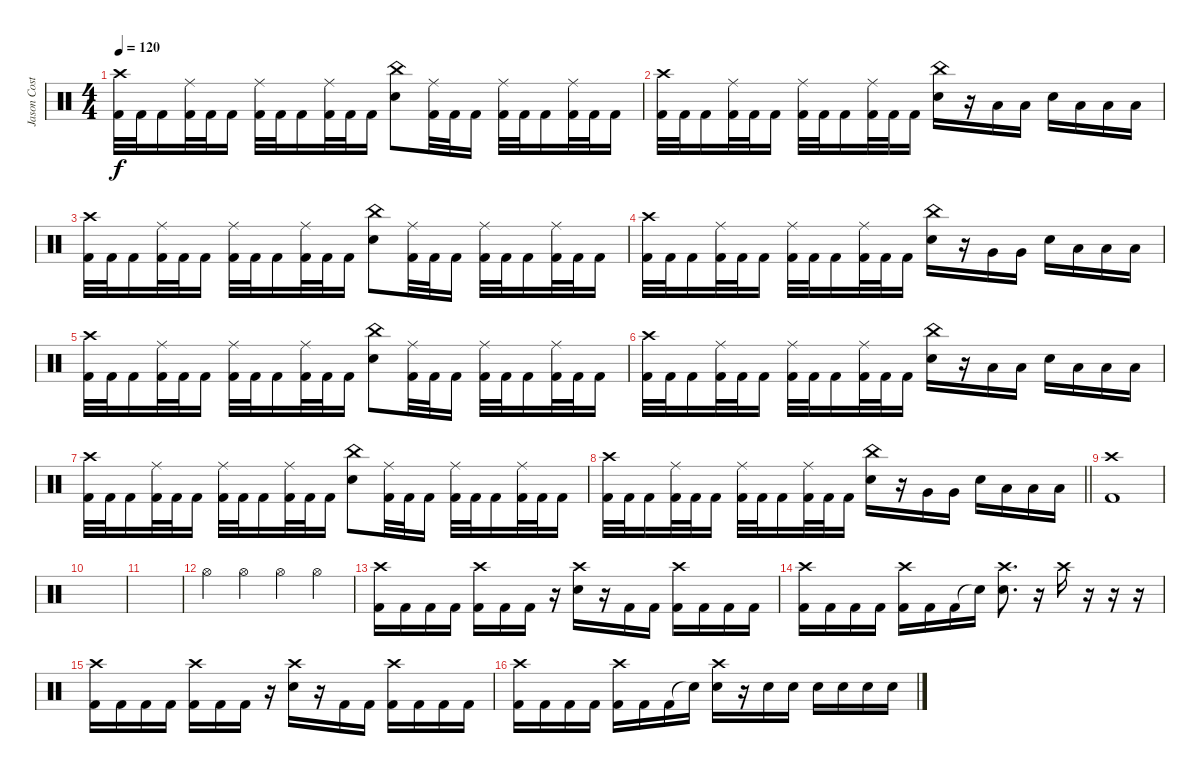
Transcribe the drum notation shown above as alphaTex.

\track ("Jason Costa" "Jason Cost") {instrument percussion}
\staff {score}
\articulation defaults
\ts (4 4)
\section ("" "")
\tempo 120
\clef neutral
\ks c
("Crash high (hit)" "Kick (hit) 2").32{dy f} "Kick (hit) 2".32 "Kick (hit) 2".16 ("Ride (middle)" "Kick (hit) 2").32 "Kick (hit) 2".32 "Kick (hit) 2".16 ("Ride (middle)" "Kick (hit) 2").32 "Kick (hit) 2".32 "Kick (hit) 2".16 ("Ride (middle)" "Kick (hit) 2").32 "Kick (hit) 2".32 "Kick (hit) 2".16 ("China (hit)" "Electric Snare (hit)").8 ("Ride (middle)" "Kick (hit) 2").32 "Kick (hit) 2".32 "Kick (hit) 2".16 ("Ride (middle)" "Kick (hit) 2").32 "Kick (hit) 2".32 "Kick (hit) 2".16 ("Ride (middle)" "Kick (hit) 2").32 "Kick (hit) 2".32 "Kick (hit) 2".16 |
("Crash high (hit)" "Kick (hit) 2").32 "Kick (hit) 2".32 "Kick (hit) 2".16 ("Ride (middle)" "Kick (hit) 2").32 "Kick (hit) 2".32 "Kick (hit) 2".16 ("Ride (middle)" "Kick (hit) 2").32 "Kick (hit) 2".32 "Kick (hit) 2".16 ("Ride (middle)" "Kick (hit) 2").32 "Kick (hit) 2".32 "Kick (hit) 2".16 ("China (hit)" "Electric Snare (hit)").16 r.16 "Low Floor Tom (hit)".16 "Low Floor Tom (hit)".16 "Electric Snare (hit)".16 "Low Floor Tom (hit)".16 "Low Floor Tom (hit)".16 "Low Floor Tom (hit)".16 |
("Crash high (hit)" "Kick (hit) 2").32 "Kick (hit) 2".32 "Kick (hit) 2".16 ("Ride (middle)" "Kick (hit) 2").32 "Kick (hit) 2".32 "Kick (hit) 2".16 ("Ride (middle)" "Kick (hit) 2").32 "Kick (hit) 2".32 "Kick (hit) 2".16 ("Ride (middle)" "Kick (hit) 2").32 "Kick (hit) 2".32 "Kick (hit) 2".16 ("China (hit)" "Electric Snare (hit)").8 ("Ride (middle)" "Kick (hit) 2").32 "Kick (hit) 2".32 "Kick (hit) 2".16 ("Ride (middle)" "Kick (hit) 2").32 "Kick (hit) 2".32 "Kick (hit) 2".16 ("Ride (middle)" "Kick (hit) 2").32 "Kick (hit) 2".32 "Kick (hit) 2".16 |
("Crash high (hit)" "Kick (hit) 2").32 "Kick (hit) 2".32 "Kick (hit) 2".16 ("Ride (middle)" "Kick (hit) 2").32 "Kick (hit) 2".32 "Kick (hit) 2".16 ("Ride (middle)" "Kick (hit) 2").32 "Kick (hit) 2".32 "Kick (hit) 2".16 ("Ride (middle)" "Kick (hit) 2").32 "Kick (hit) 2".32 "Kick (hit) 2".16 ("China (hit)" "Electric Snare (hit)").16 r.16 "Very Low Tom (hit)".16 "Very Low Tom (hit)".16 "Electric Snare (hit)".16 "Low Floor Tom (hit)".16 "Low Floor Tom (hit)".16 "Low Floor Tom (hit)".16 |
("Crash high (hit)" "Kick (hit) 2").32 "Kick (hit) 2".32 "Kick (hit) 2".16 ("Ride (middle)" "Kick (hit) 2").32 "Kick (hit) 2".32 "Kick (hit) 2".16 ("Ride (middle)" "Kick (hit) 2").32 "Kick (hit) 2".32 "Kick (hit) 2".16 ("Ride (middle)" "Kick (hit) 2").32 "Kick (hit) 2".32 "Kick (hit) 2".16 ("China (hit)" "Electric Snare (hit)").8 ("Ride (middle)" "Kick (hit) 2").32 "Kick (hit) 2".32 "Kick (hit) 2".16 ("Ride (middle)" "Kick (hit) 2").32 "Kick (hit) 2".32 "Kick (hit) 2".16 ("Ride (middle)" "Kick (hit) 2").32 "Kick (hit) 2".32 "Kick (hit) 2".16 |
("Crash high (hit)" "Kick (hit) 2").32 "Kick (hit) 2".32 "Kick (hit) 2".16 ("Ride (middle)" "Kick (hit) 2").32 "Kick (hit) 2".32 "Kick (hit) 2".16 ("Ride (middle)" "Kick (hit) 2").32 "Kick (hit) 2".32 "Kick (hit) 2".16 ("Ride (middle)" "Kick (hit) 2").32 "Kick (hit) 2".32 "Kick (hit) 2".16 ("China (hit)" "Electric Snare (hit)").16 r.16 "Low Floor Tom (hit)".16 "Low Floor Tom (hit)".16 "Electric Snare (hit)".16 "Low Floor Tom (hit)".16 "Low Floor Tom (hit)".16 "Low Floor Tom (hit)".16 |
("Crash high (hit)" "Kick (hit) 2").32 "Kick (hit) 2".32 "Kick (hit) 2".16 ("Ride (middle)" "Kick (hit) 2").32 "Kick (hit) 2".32 "Kick (hit) 2".16 ("Ride (middle)" "Kick (hit) 2").32 "Kick (hit) 2".32 "Kick (hit) 2".16 ("Ride (middle)" "Kick (hit) 2").32 "Kick (hit) 2".32 "Kick (hit) 2".16 ("China (hit)" "Electric Snare (hit)").8 ("Ride (middle)" "Kick (hit) 2").32 "Kick (hit) 2".32 "Kick (hit) 2".16 ("Ride (middle)" "Kick (hit) 2").32 "Kick (hit) 2".32 "Kick (hit) 2".16 ("Ride (middle)" "Kick (hit) 2").32 "Kick (hit) 2".32 "Kick (hit) 2".16 |
\barLineRight lightlight
("Crash high (hit)" "Kick (hit) 2").32 "Kick (hit) 2".32 "Kick (hit) 2".16 ("Ride (middle)" "Kick (hit) 2").32 "Kick (hit) 2".32 "Kick (hit) 2".16 ("Ride (middle)" "Kick (hit) 2").32 "Kick (hit) 2".32 "Kick (hit) 2".16 ("Ride (middle)" "Kick (hit) 2").32 "Kick (hit) 2".32 "Kick (hit) 2".16 ("China (hit)" "Electric Snare (hit)").16 r.16 "Very Low Tom (hit)".16 "Very Low Tom (hit)".16 "Electric Snare (hit)".16 "Low Floor Tom (hit)".16 "Low Floor Tom (hit)".16 "Low Floor Tom (hit)".16 |
\section ("" "")
("Crash high (hit)" "Kick (hit) 2").1 |
|
|
"Hi-Hat (open)".4 "Hi-Hat (open)".4 "Hi-Hat (open)".4 "Hi-Hat (open)".4 |
("Crash high (hit)" "Kick (hit) 2").16 "Kick (hit) 2".16 "Kick (hit) 2".16 "Kick (hit) 2".16 ("Crash high (hit)" "Kick (hit) 2").16 "Kick (hit) 2".16 "Kick (hit) 2".16 r.16 ("Crash high (hit)" "Electric Snare (hit)").16 r.16 "Kick (hit) 2".16 "Kick (hit) 2".16 ("Crash high (hit)" "Kick (hit) 2").16 "Kick (hit) 2".16 "Kick (hit) 2".16 "Kick (hit) 2".16 |
("Crash high (hit)" "Kick (hit) 2").16 "Kick (hit) 2".16 "Kick (hit) 2".16 "Kick (hit) 2".16 ("Crash high (hit)" "Kick (hit) 2").16 "Kick (hit) 2".16 "Kick (hit) 2".16 "Snare (hit)"{t}.16 ("Crash high (hit)" "Electric Snare (hit)").8{d} r.16 "Crash high (hit)".16 r.16 r.16 r.16 |
("Crash high (hit)" "Kick (hit) 2").16 "Kick (hit) 2".16 "Kick (hit) 2".16 "Kick (hit) 2".16 ("Crash high (hit)" "Kick (hit) 2").16 "Kick (hit) 2".16 "Kick (hit) 2".16 r.16 ("Crash high (hit)" "Electric Snare (hit)").16 r.16 "Kick (hit) 2".16 "Kick (hit) 2".16 ("Crash high (hit)" "Kick (hit) 2").16 "Kick (hit) 2".16 "Kick (hit) 2".16 "Kick (hit) 2".16 |
("Crash high (hit)" "Kick (hit) 2").16 "Kick (hit) 2".16 "Kick (hit) 2".16 "Kick (hit) 2".16 ("Crash high (hit)" "Kick (hit) 2").16 "Kick (hit) 2".16 "Kick (hit) 2".16 "Snare (hit)"{t}.16 ("Crash high (hit)" "Electric Snare (hit)").16 r.16 "Electric Snare (hit)".16 "Electric Snare (hit)".16 "Electric Snare (hit)".16 "Electric Snare (hit)".16 "Electric Snare (hit)".16 "Electric Snare (hit)".16
